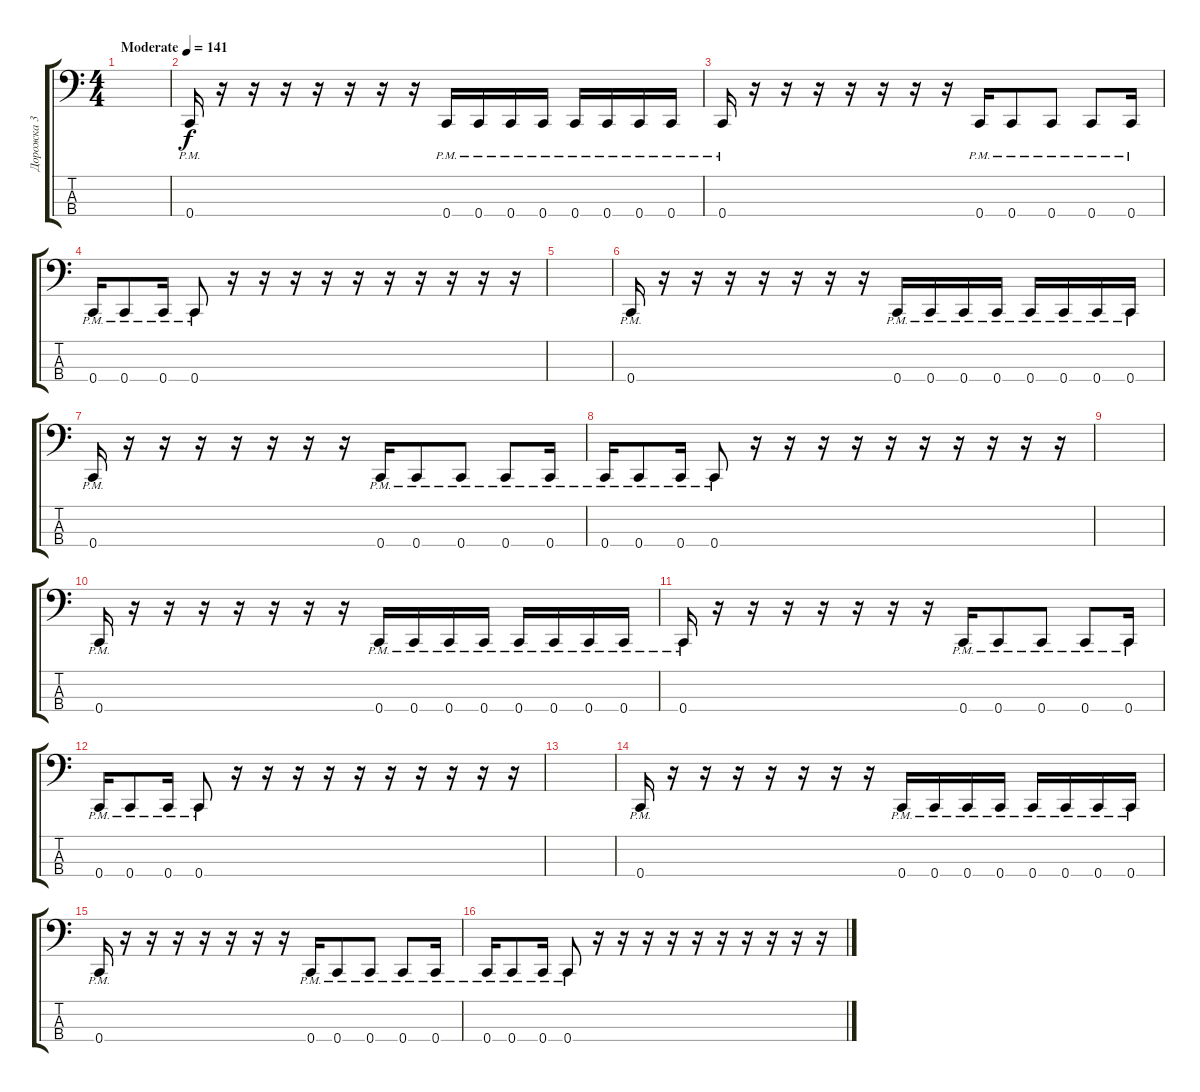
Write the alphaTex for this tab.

\track ("Дорожка 3" "Дорожка 3") {instrument electricbassfinger}
\staff {score tabs}
\tuning (F2 C2 G1 C1) {hide}
\ts (4 4)
\tempo (141 "Moderate")
\clef f4
\ks c
|
0.4{pm}.16 r.16 r.16 r.16 r.16 r.16 r.16 r.16 0.4{pm}.16 0.4{pm}.16 0.4{pm}.16 0.4{pm}.16 0.4{pm}.16 0.4{pm}.16 0.4{pm}.16 0.4{pm}.16 |
0.4{pm}.16 r.16 r.16 r.16 r.16 r.16 r.16 r.16 0.4{pm}.16 0.4{pm}.8 0.4{pm}.8 0.4{pm}.8 0.4{pm}.16 |
0.4{pm}.16 0.4{pm}.8 0.4{pm}.16 0.4{pm}.8 r.16 r.16 r.16 r.16 r.16 r.16 r.16 r.16 r.16 r.16 |
|
0.4{pm}.16 r.16 r.16 r.16 r.16 r.16 r.16 r.16 0.4{pm}.16 0.4{pm}.16 0.4{pm}.16 0.4{pm}.16 0.4{pm}.16 0.4{pm}.16 0.4{pm}.16 0.4{pm}.16 |
0.4{pm}.16 r.16 r.16 r.16 r.16 r.16 r.16 r.16 0.4{pm}.16 0.4{pm}.8 0.4{pm}.8 0.4{pm}.8 0.4{pm}.16 |
0.4{pm}.16 0.4{pm}.8 0.4{pm}.16 0.4{pm}.8 r.16 r.16 r.16 r.16 r.16 r.16 r.16 r.16 r.16 r.16 |
|
0.4{pm}.16 r.16 r.16 r.16 r.16 r.16 r.16 r.16 0.4{pm}.16 0.4{pm}.16 0.4{pm}.16 0.4{pm}.16 0.4{pm}.16 0.4{pm}.16 0.4{pm}.16 0.4{pm}.16 |
0.4{pm}.16 r.16 r.16 r.16 r.16 r.16 r.16 r.16 0.4{pm}.16 0.4{pm}.8 0.4{pm}.8 0.4{pm}.8 0.4{pm}.16 |
0.4{pm}.16 0.4{pm}.8 0.4{pm}.16 0.4{pm}.8 r.16 r.16 r.16 r.16 r.16 r.16 r.16 r.16 r.16 r.16 |
|
0.4{pm}.16 r.16 r.16 r.16 r.16 r.16 r.16 r.16 0.4{pm}.16 0.4{pm}.16 0.4{pm}.16 0.4{pm}.16 0.4{pm}.16 0.4{pm}.16 0.4{pm}.16 0.4{pm}.16 |
0.4{pm}.16 r.16 r.16 r.16 r.16 r.16 r.16 r.16 0.4{pm}.16 0.4{pm}.8 0.4{pm}.8 0.4{pm}.8 0.4{pm}.16 |
0.4{pm}.16 0.4{pm}.8 0.4{pm}.16 0.4{pm}.8 r.16 r.16 r.16 r.16 r.16 r.16 r.16 r.16 r.16 r.16
